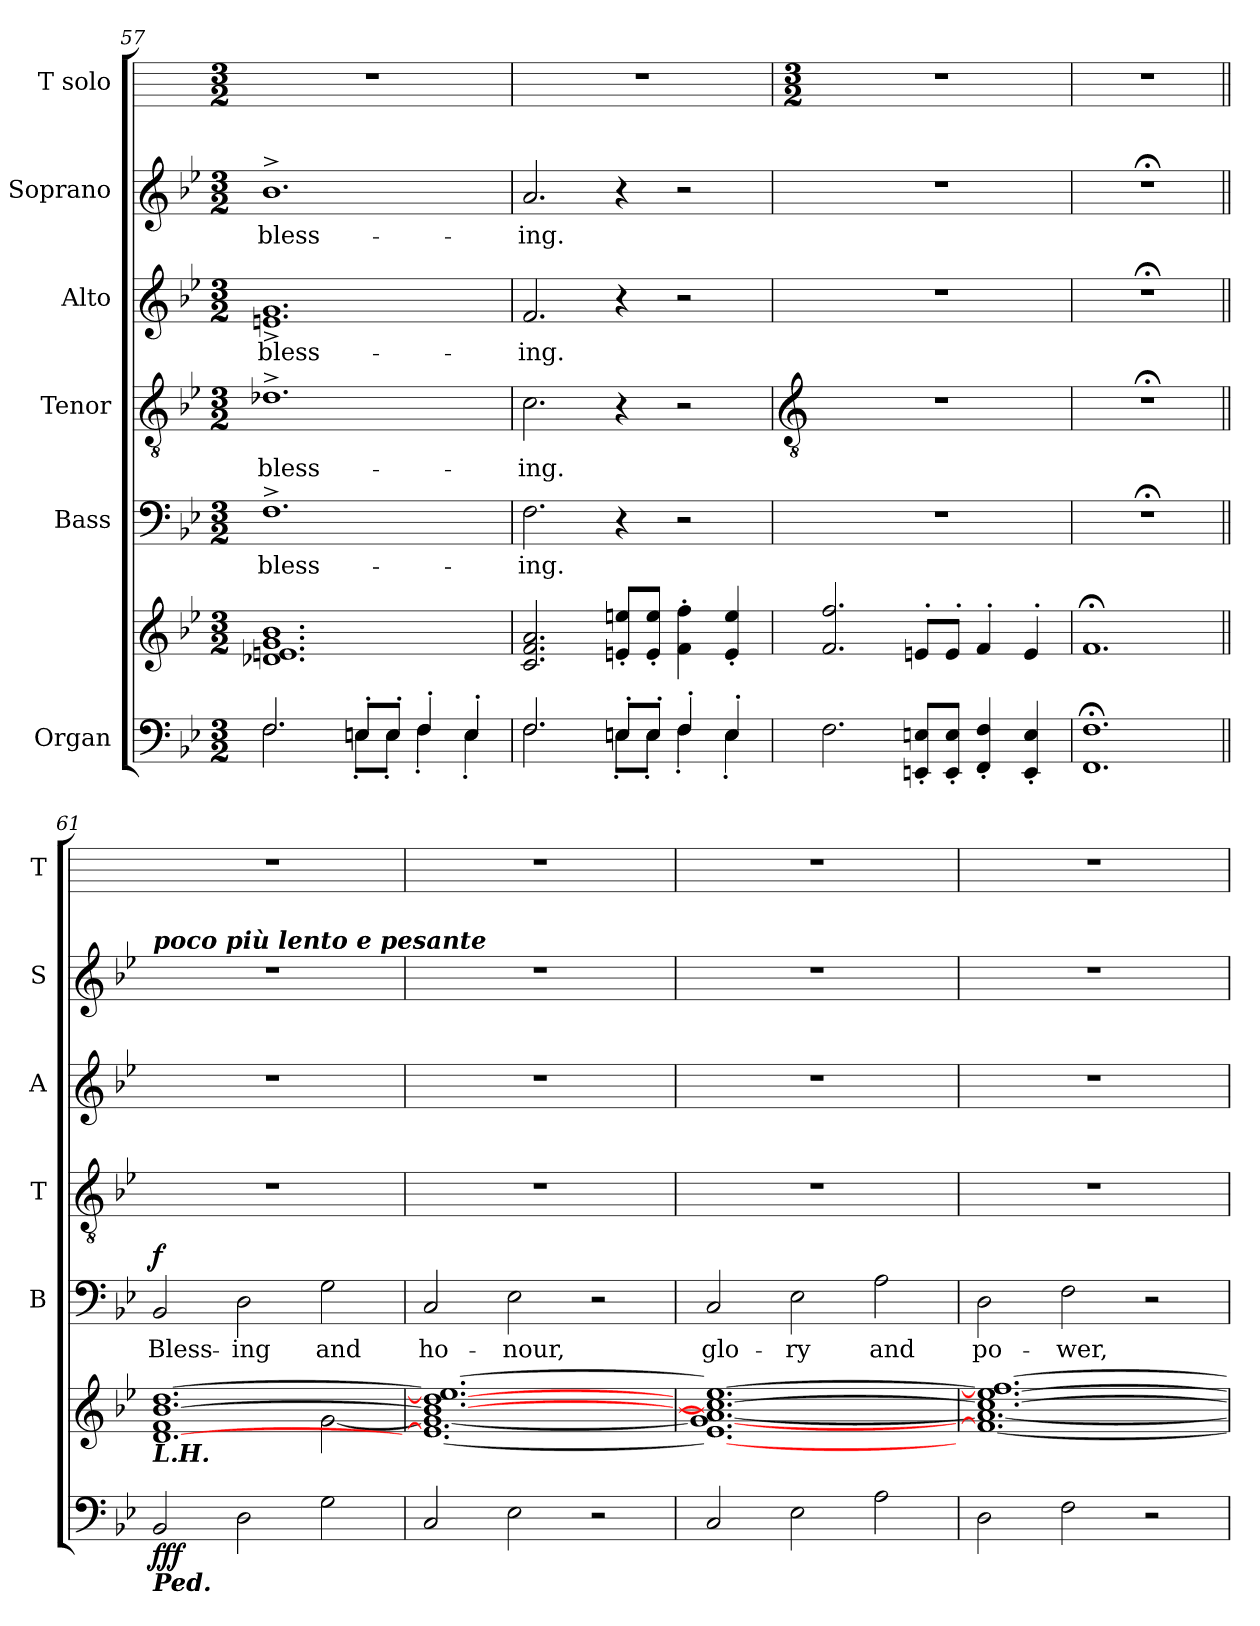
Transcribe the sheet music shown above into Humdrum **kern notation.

**kern	**kern	**dynam	**kern	**text	**dynam	**kern	**text	**kern	**text	**kern	**text	**kern
*part6	*part6	*part6	*part5	*part5	*part5	*part4	*part4	*part3	*part3	*part2	*part2	*part1
*staff7	*staff6	*staff6/7	*staff5	*staff5	*staff5	*staff4	*staff4	*staff3	*staff3	*staff2	*staff2	*staff1
*I"Organ	*	*	*I"Bass	*	*	*I"Tenor	*	*I"Alto	*	*I"Soprano	*	*I"T solo
*	*	*	*I'B	*	*	*I'T	*	*I'A	*	*I'S	*	*I'T
*clefF4	*clefG2	*	*clefF4	*	*	*clefGv2	*	*clefG2	*	*clefG2	*	*
*k[b-e-]	*k[b-e-]	*	*k[b-e-]	*	*	*k[b-e-]	*	*k[b-e-]	*	*k[b-e-]	*	*
*B-:	*B-:	*	*B-:	*	*	*B-:	*	*B-:	*	*B-:	*	*
*M3/2	*M3/2	*	*M3/2	*	*	*M3/2	*	*M3/2	*	*M3/2	*	*M3/2
=57	=57	=57	=57	=57	=57	=57	=57	=57	=57	=57	=57	=57
*^	*	*	*	*	*	*	*	*	*	*	*	*
!	!	!	!	!	!LO:LY:b	!	!	!LO:LY:b	!	!LO:LY:b	!	!LO:LY:b	!
2.F/	2.F\	1.d-X 1.en 1.g 1.b-	.	1.F^	bless-	.	1.d-X^	bless-	1.en^ 1.g^	bless-	1.b-^	bless-	1.r
8En'/L	8En'\L	.	.	.	.	.	.	.	.	.	.	.	.
8E'/J	8E'\J	.	.	.	.	.	.	.	.	.	.	.	.
4F'/	4F'\	.	.	.	.	.	.	.	.	.	.	.	.
4E'/	4E'\	.	.	.	.	.	.	.	.	.	.	.	.
=58	=58	=58	=58	=58	=58	=58	=58	=58	=58	=58	=58	=58	=58
!	!	!	!	!	!LO:LY:b	!	!	!LO:LY:b	!	!LO:LY:b	!	!LO:LY:b	!
2.F/	2.F\	2.c 2.f 2.a	.	2.F	-ing.	.	2.c	-ing.	2.f	-ing.	2.a	-ing.	1.r
8En'/L	8En'\L	8en' 8een'L	.	4r	.	.	4r	.	4r	.	4r	.	.
8E'/J	8E'\J	8e' 8ee'J	.	.	.	.	.	.	.	.	.	.	.
4F'/	4F'\	4f' 4ff'	.	2r	.	.	2r	.	2r	.	2r	.	.
4E'/	4E'\	4e' 4ee'	.	.	.	.	.	.	.	.	.	.	.
*v	*v	*	*	*	*	*	*	*	*	*	*	*	*
!!LO:LB:g=z
=59	=59	=59	=59	=59	=59	=59	=59	=59	=59	=59	=59	=59
*	*	*	*	*	*	*clefGv2	*	*	*	*	*	*
*	*	*	*	*	*	*	*	*	*	*	*	*M3/2
*^	*^	*	*	*	*	*	*	*	*	*	*	*
!LO:TX:a:Bi:t=allargando	!	!	!	!	!	!	!	!	!	!	!	!	!	!
!	!	!	!LO:N:vis=1	!	!LO:N:vis=1	!	!	!LO:N:vis=1	!	!LO:N:vis=1	!	!LO:N:vis=1	!	!
*v	*v	*	*	*	*	*	*	*	*	*	*	*	*	*
2.F	2.f 2.ff	1.ryy	.	1.r	.	.	1.r	.	1.r	.	1.r	.	1.r
8EEn' 8En'L	8en'L	.	.	.	.	.	.	.	.	.	.	.	.
8EE' 8E'J	8e'J	.	.	.	.	.	.	.	.	.	.	.	.
4FF' 4F'	4f'	.	.	.	.	.	.	.	.	.	.	.	.
4EE' 4E'	4e'	.	.	.	.	.	.	.	.	.	.	.	.
=60	=60	=60	=60	=60	=60	=60	=60	=60	=60	=60	=60	=60	=60
!	!	!LO:N:vis=1	!	!LO:N:vis=1	!	!	!LO:N:vis=1	!	!LO:N:vis=1	!	!LO:N:vis=1	!	!
1.FF;< 1.F;<	1.f;<	1.ryy	.	1.r;<	.	.	1.r;<	.	1.r;<	.	1.r;<	.	1.r
=61||	=61||	=61||	=61||	=61||	=61||	=61||	=61||	=61||	=61||	=61||	=61||	=61||	=61||
!	!	!	!	!	!	!	!	!	!	!	!LO:TX:a:Bi:t=poco più lento e pesante	!	!
!	!LO:TX:b:Bi:t=L.H.	!	!	!	!	!	!	!	!	!	!	!	!
!LO:TX:b:Bi:t=Ped.	!	!	!	!	!	!	!	!	!	!	!	!	!
!	!	!	!LO:DY:b=2	!	!LO:LY:b	!	!LO:N:vis=1	!	!LO:N:vis=1	!	!LO:N:vis=1	!	!
!	!	!	!LO:DY:n=1:b	!	!	!	!	!	!	!	!	!	!
!	!	!	!LO:DY:n=2:b	!	!	!LO:DY:b	!	!	!	!	!	!	!
2BB-	[1.d [1.b- [1.dd	1f\	f f f	2BB-	Bless-	f	1.r	.	1.r	.	1.r	.	1.r
!	!	!	!	!	!LO:LY:b	!	!	!	!	!	!	!	!
2D	.	.	.	2D	-ing	.	.	.	.	.	.	.	.
!	!	!	!	!	!LO:LY:b	!	!	!	!	!	!	!	!
2G	.	[2g\	.	2G	and	.	.	.	.	.	.	.	.
=62	=62	=62	=62	=62	=62	=62	=62	=62	=62	=62	=62	=62	=62
!	!	!	!	!	!LO:LY:b	!	!LO:N:vis=1	!	!LO:N:vis=1	!	!LO:N:vis=1	!	!
2C	1.b-_ 1.dd_ 1.ee-_	1.e-\_ 1.g\_	.	2C	ho-	.	1.r	.	1.r	.	1.r	.	1.r
!	!	!	!	!	!LO:LY:b	!	!	!	!	!	!	!	!
2E-	.	.	.	2E-	-nour,	.	.	.	.	.	.	.	.
2r	.	.	.	2r	.	.	.	.	.	.	.	.	.
=63	=63	=63	=63	=63	=63	=63	=63	=63	=63	=63	=63	=63	=63
!	!	!	!	!	!LO:LY:b	!	!LO:N:vis=1	!	!LO:N:vis=1	!	!LO:N:vis=1	!	!
2C	1.cc_ 1.ee-_	1.e-\_ 1.g\_ 1.a\_	.	2C	glo-	.	1.r	.	1.r	.	1.r	.	1.r
!	!	!	!	!	!LO:LY:b	!	!	!	!	!	!	!	!
2E-	.	.	.	2E-	-ry	.	.	.	.	.	.	.	.
!	!	!	!	!	!LO:LY:b	!	!	!	!	!	!	!	!
2A	.	.	.	2A	and	.	.	.	.	.	.	.	.
=64	=64	=64	=64	=64	=64	=64	=64	=64	=64	=64	=64	=64	=64
!	!	!	!	!	!LO:LY:b	!	!LO:N:vis=1	!	!LO:N:vis=1	!	!LO:N:vis=1	!	!
2D	1.cc_ 1.ee-_ 1.ff_	1.f\_ 1.a\_	.	2D	po-	.	1.r	.	1.r	.	1.r	.	1.r
!	!	!	!	!	!LO:LY:b	!	!	!	!	!	!	!	!
2F	.	.	.	2F	-wer,	.	.	.	.	.	.	.	.
2r	.	.	.	2r	.	.	.	.	.	.	.	.	.
*	*v	*v	*	*	*	*	*	*	*	*	*	*	*
=	=	=	=	=	=	=	=	=	=	=	=	=
*-	*-	*-	*-	*-	*-	*-	*-	*-	*-	*-	*-	*-
